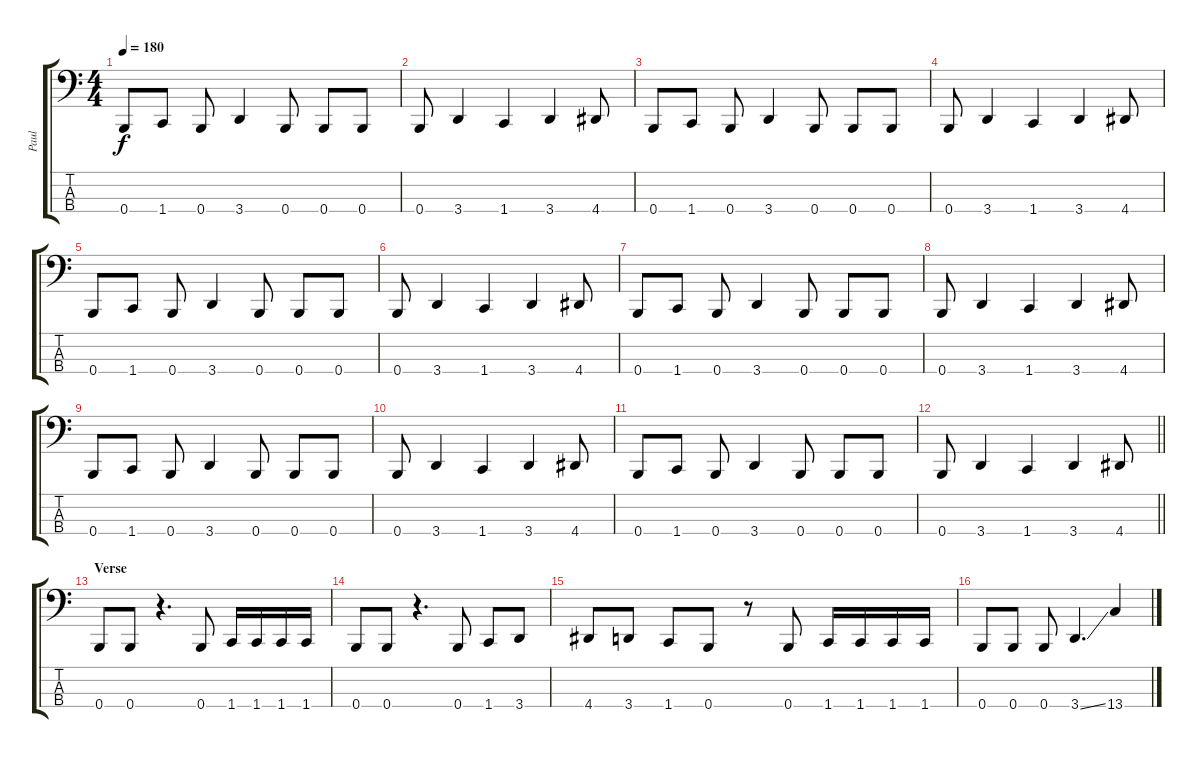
\track ("Paul" "Paul") {instrument electricbasspick}
\staff {score tabs}
\tuning (E2 B1 Gb1 B0) {hide}
\ts (4 4)
\tempo 180
\clef f4
\ks c
0.4.8{dy f} 1.4.8 0.4.8 3.4.4 0.4.8 0.4.8 0.4.8 |
0.4.8 3.4.4 1.4.4 3.4.4 4.4.8 |
0.4.8 1.4.8 0.4.8 3.4.4 0.4.8 0.4.8 0.4.8 |
0.4.8 3.4.4 1.4.4 3.4.4 4.4.8 |
0.4.8 1.4.8 0.4.8 3.4.4 0.4.8 0.4.8 0.4.8 |
0.4.8 3.4.4 1.4.4 3.4.4 4.4.8 |
0.4.8 1.4.8 0.4.8 3.4.4 0.4.8 0.4.8 0.4.8 |
0.4.8 3.4.4 1.4.4 3.4.4 4.4.8 |
0.4.8 1.4.8 0.4.8 3.4.4 0.4.8 0.4.8 0.4.8 |
0.4.8 3.4.4 1.4.4 3.4.4 4.4.8 |
0.4.8 1.4.8 0.4.8 3.4.4 0.4.8 0.4.8 0.4.8 |
\barLineRight lightlight
0.4.8 3.4.4 1.4.4 3.4.4 4.4.8 |
\section ("" "Verse")
0.4.8 0.4.8 r.4{d} 0.4.8 1.4.16 1.4.16 1.4.16 1.4.16 |
0.4.8 0.4.8 r.4{d} 0.4.8 1.4.8 3.4.8 |
4.4.8 3.4.8 1.4.8 0.4.8 r.8 0.4.8 1.4.16 1.4.16 1.4.16 1.4.16 |
0.4.8 0.4.8 0.4.8 3.4{ss}.4{d} 13.4.4
